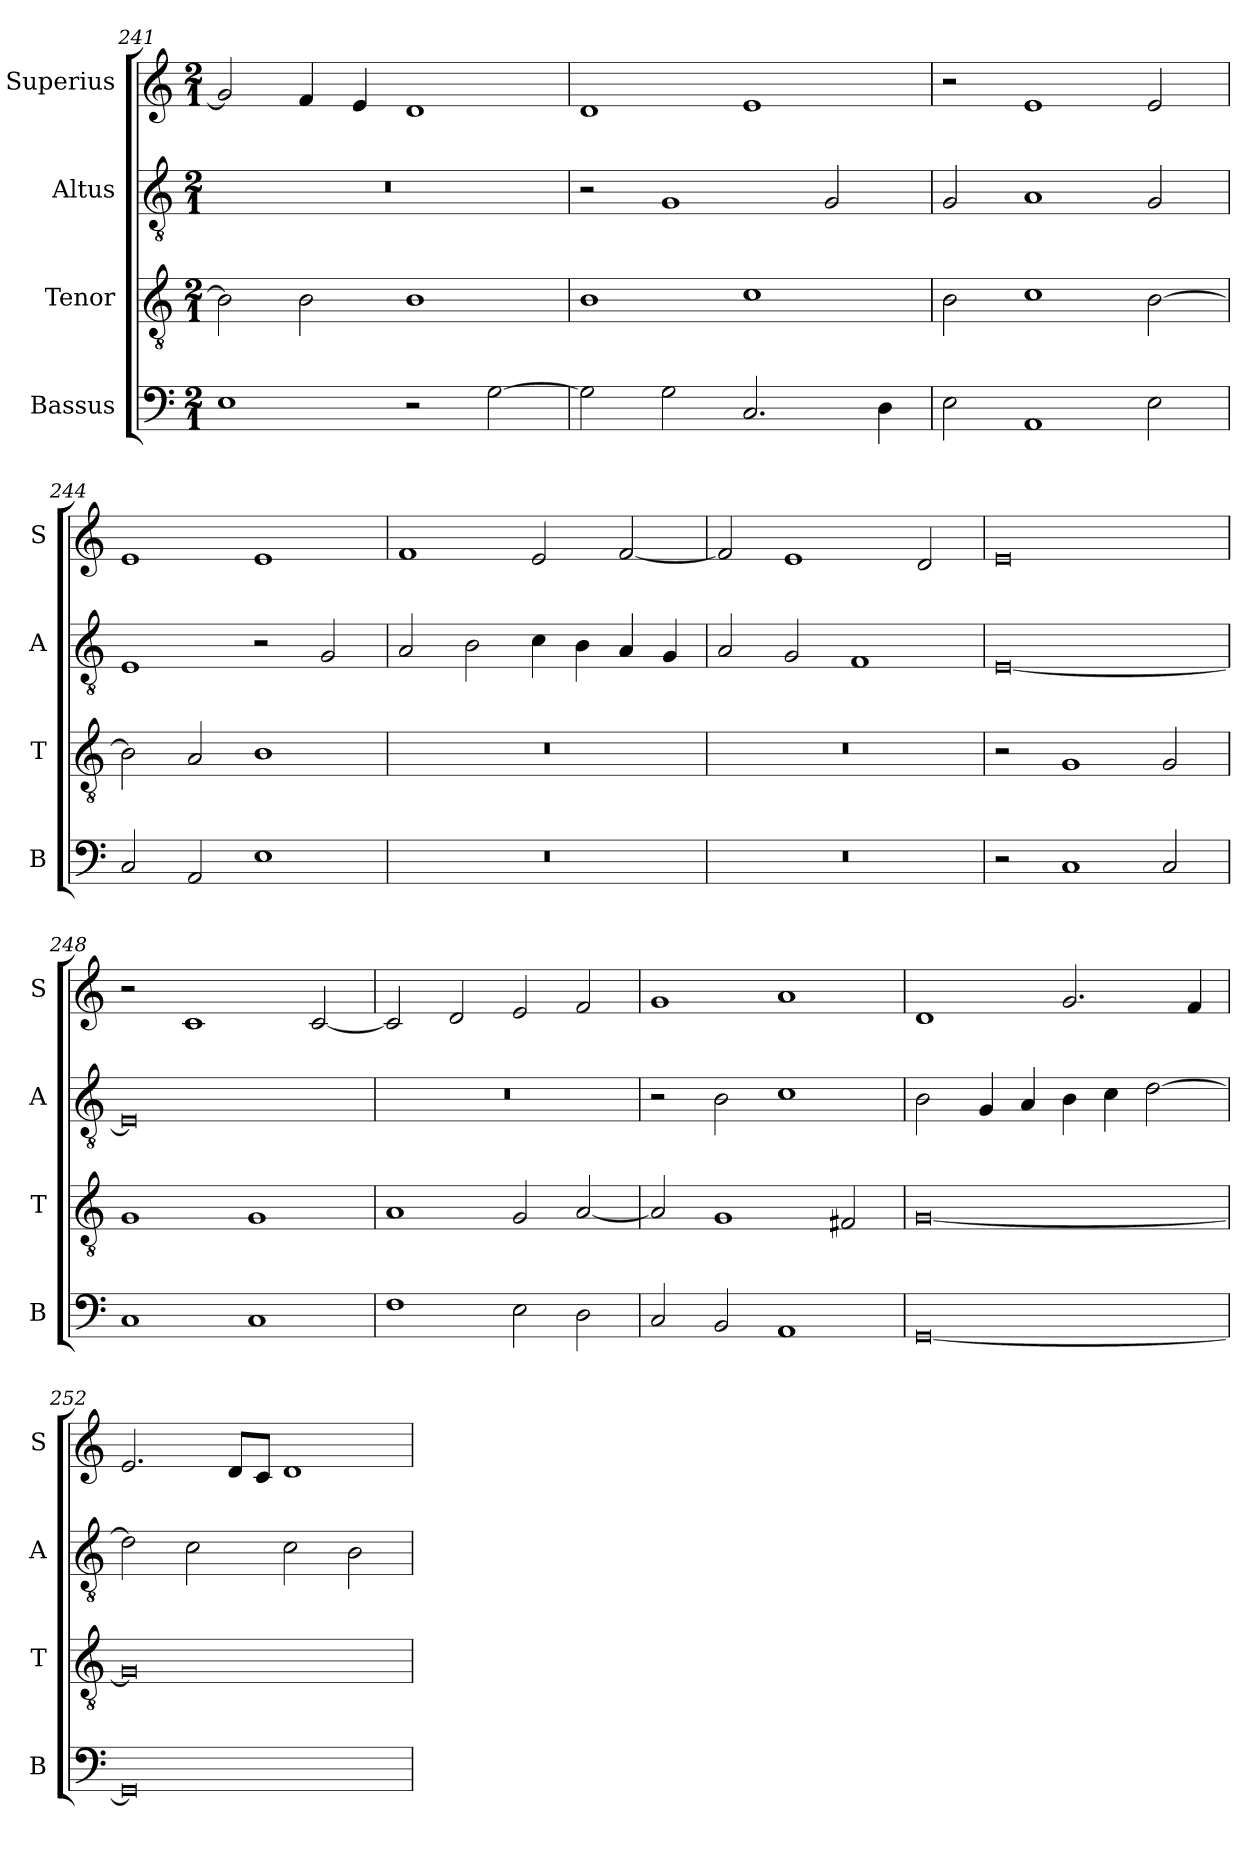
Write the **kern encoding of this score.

**kern	**kern	**kern	**kern
*part4	*part3	*part2	*part1
*staff4	*staff3	*staff2	*staff1
*I"Bassus	*I"Tenor	*I"Altus	*I"Superius
*I'B	*I'T	*I'A	*I'S
*clefF4	*clefGv2	*clefGv2	*clefG2
*k[]	*k[]	*k[]	*k[]
*M2/1	*M2/1	*M2/1	*M2/1
=241	=241	=241	=241
1E	2B\]	0r	2g/]
.	2B\	.	4f/
.	.	.	4e/
2r	1B	.	1d
[2G\	.	.	.
=242	=242	=242	=242
2G\]	1B	2r	1d
2G\	.	1G	.
2.C/	1c	.	1e
.	.	2G/	.
4D\	.	.	.
=243	=243	=243	=243
2E\	2B\	2G/	2r
1AA	1c	1A	1e
2E\	[2B\	2G/	2e/
=244	=244	=244	=244
2C/	2B\]	1E	1e
2AA/	2A/	.	.
1E	1B	2r	1e
.	.	2G/	.
=245	=245	=245	=245
0r	0r	2A/	1f
.	.	2B\	.
.	.	4c\	2e/
.	.	4B\	.
.	.	4A/	[2f/
.	.	4G/	.
=246	=246	=246	=246
0r	0r	2A/	2f/]
.	.	2G/	1e
.	.	1F	.
.	.	.	2d/
=247	=247	=247	=247
2r	2r	[0E	0e
1C	1G	.	.
2C/	2G/	.	.
=248	=248	=248	=248
1C	1G	0E]	2r
.	.	.	1c
1C	1G	.	.
.	.	.	[2c/
=249	=249	=249	=249
1F	1A	0r	2c/]
.	.	.	2d/
2E\	2G/	.	2e/
2D\	[2A/	.	2f/
=250	=250	=250	=250
2C/	2A/]	2r	1g
2BB/	1G	2B\	.
1AA	.	1c	1a
.	2F#X/	.	.
=251	=251	=251	=251
[0GG	[0G	2B\	1d
.	.	4G/	.
.	.	4A/	.
.	.	4B\	2.g/
.	.	4c\	.
.	.	[2d\	.
.	.	.	4f/
=252	=252	=252	=252
0GG]	0G]	2d\]	2.e/
.	.	2c\	.
.	.	.	8d/L
.	.	.	8c/J
.	.	2c\	1d
.	.	2B\	.
=	=	=	=
*-	*-	*-	*-
